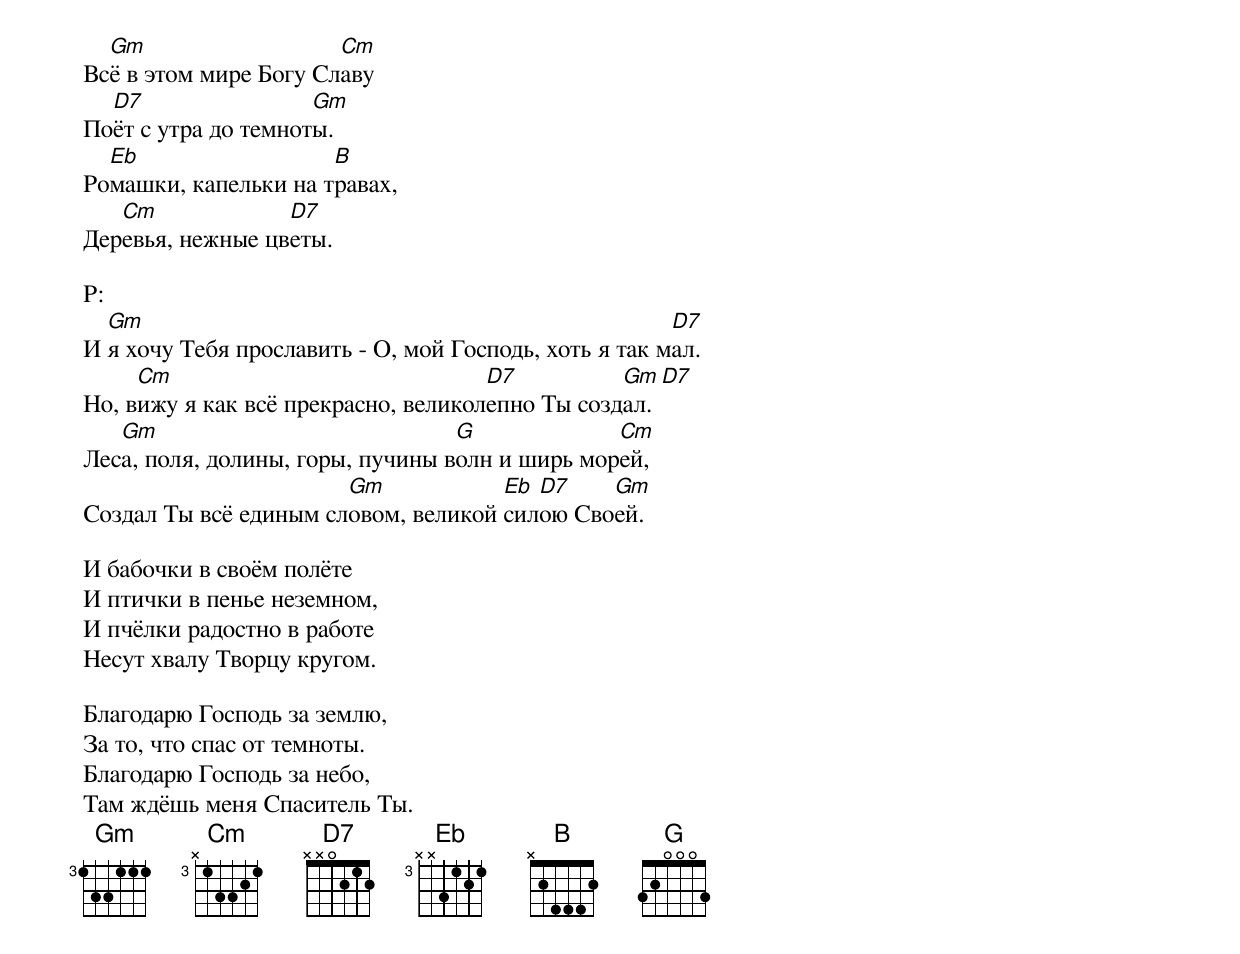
Вс[Gm]ё в этом мире Богу Сл[Cm]аву
По[D7]ёт с утра до темнот[Gm]ы.
Ро[Eb]машки, капельки на т[B]равах,
Дер[Cm]евья, нежные цв[D7]еты.

P:
И [Gm]я хочу Тебя прославить - О, мой Господь, хоть я так м[D7]ал.
Но, в[Cm]ижу я как всё прекрасно, великол[D7]епно Ты созд[Gm]ал.[D7]
Лес[Gm]а, поля, долины, горы, пучины в[G]олн и ширь мор[Cm]ей,
Создал Ты всё единым сл[Gm]овом, великой [Eb]сил[D7]ою Сво[Gm]ей.

И бабочки в своём полёте
И птички в пенье неземном,
И пчёлки радостно в работе
Несут хвалу Творцу кругом.

Благодарю Господь за землю,
За то, что спас от темноты.
Благодарю Господь за небо,
Там ждёшь меня Спаситель Ты.
